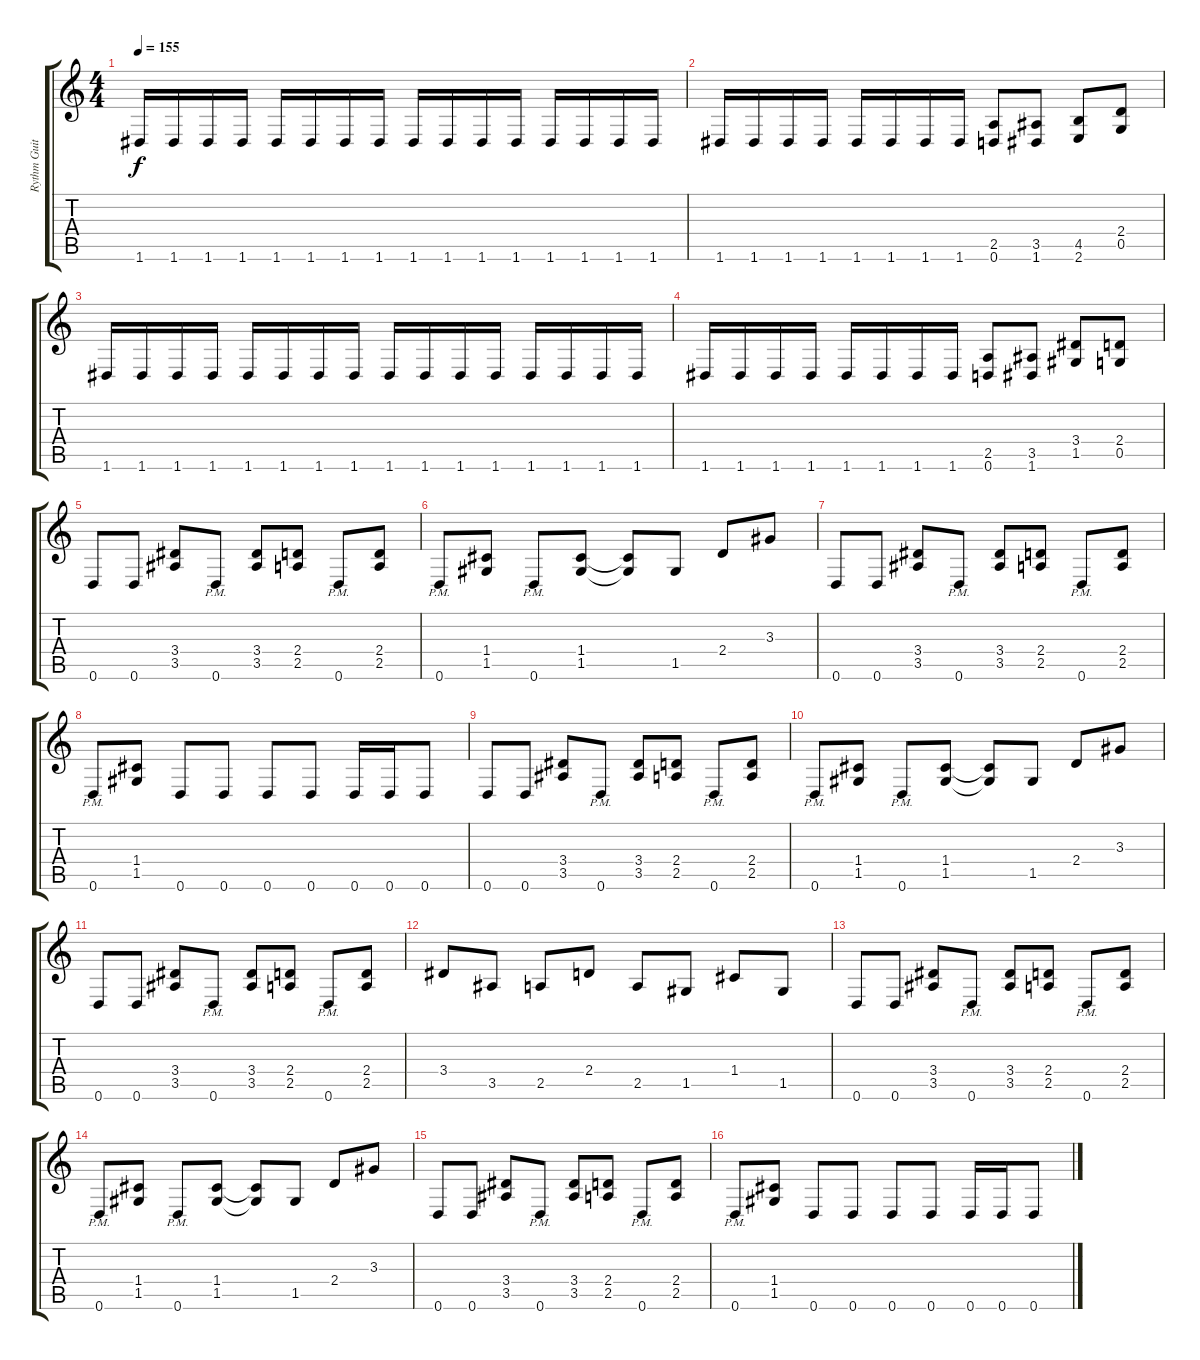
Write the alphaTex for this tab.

\track ("Rythm Guitar (Mille Petrozza)" "Rythm Guit") {instrument distortionguitar}
\staff {score tabs}
\tuning (D4 A3 F3 C3 G2 D2) {hide}
\ts (4 4)
\tempo 155
\clef g2
\ks c
1.6.16{dy f} 1.6.16 1.6.16 1.6.16 1.6.16 1.6.16 1.6.16 1.6.16 1.6.16 1.6.16 1.6.16 1.6.16 1.6.16 1.6.16 1.6.16 1.6.16 |
1.6.16 1.6.16 1.6.16 1.6.16 1.6.16 1.6.16 1.6.16 1.6.16 (2.5 0.6).8 (3.5 1.6).8 (4.5 2.6).8 (2.4 0.5).8 |
1.6.16 1.6.16 1.6.16 1.6.16 1.6.16 1.6.16 1.6.16 1.6.16 1.6.16 1.6.16 1.6.16 1.6.16 1.6.16 1.6.16 1.6.16 1.6.16 |
1.6.16 1.6.16 1.6.16 1.6.16 1.6.16 1.6.16 1.6.16 1.6.16 (2.5 0.6).8 (3.5 1.6).8 (3.4 1.5).8 (2.4 0.5).8 |
0.6.8 0.6.8 (3.4 3.5).8 0.6{pm}.8 (3.4 3.5).8 (2.4 2.5).8 0.6{pm}.8 (2.4 2.5).8 |
0.6{pm}.8 (1.4 1.5).8 0.6{pm}.8 (1.4 1.5).8 (1.4{t} 1.5{t}).8 1.5.8 2.4.8 3.3.8 |
0.6.8 0.6.8 (3.4 3.5).8 0.6{pm}.8 (3.4 3.5).8 (2.4 2.5).8 0.6{pm}.8 (2.4 2.5).8 |
0.6{pm}.8 (1.4 1.5).8 0.6.8 0.6.8 0.6.8 0.6.8 0.6.16 0.6.16 0.6.8 |
0.6.8 0.6.8 (3.4 3.5).8 0.6{pm}.8 (3.4 3.5).8 (2.4 2.5).8 0.6{pm}.8 (2.4 2.5).8 |
0.6{pm}.8 (1.4 1.5).8 0.6{pm}.8 (1.4 1.5).8 (1.4{t} 1.5{t}).8 1.5.8 2.4.8 3.3.8 |
0.6.8 0.6.8 (3.4 3.5).8 0.6{pm}.8 (3.4 3.5).8 (2.4 2.5).8 0.6{pm}.8 (2.4 2.5).8 |
3.4.8 3.5.8 2.5.8 2.4.8 2.5.8 1.5.8 1.4.8 1.5.8 |
0.6.8 0.6.8 (3.4 3.5).8 0.6{pm}.8 (3.4 3.5).8 (2.4 2.5).8 0.6{pm}.8 (2.4 2.5).8 |
0.6{pm}.8 (1.4 1.5).8 0.6{pm}.8 (1.4 1.5).8 (1.4{t} 1.5{t}).8 1.5.8 2.4.8 3.3.8 |
0.6.8 0.6.8 (3.4 3.5).8 0.6{pm}.8 (3.4 3.5).8 (2.4 2.5).8 0.6{pm}.8 (2.4 2.5).8 |
0.6{pm}.8 (1.4 1.5).8 0.6.8 0.6.8 0.6.8 0.6.8 0.6.16 0.6.16 0.6.8
